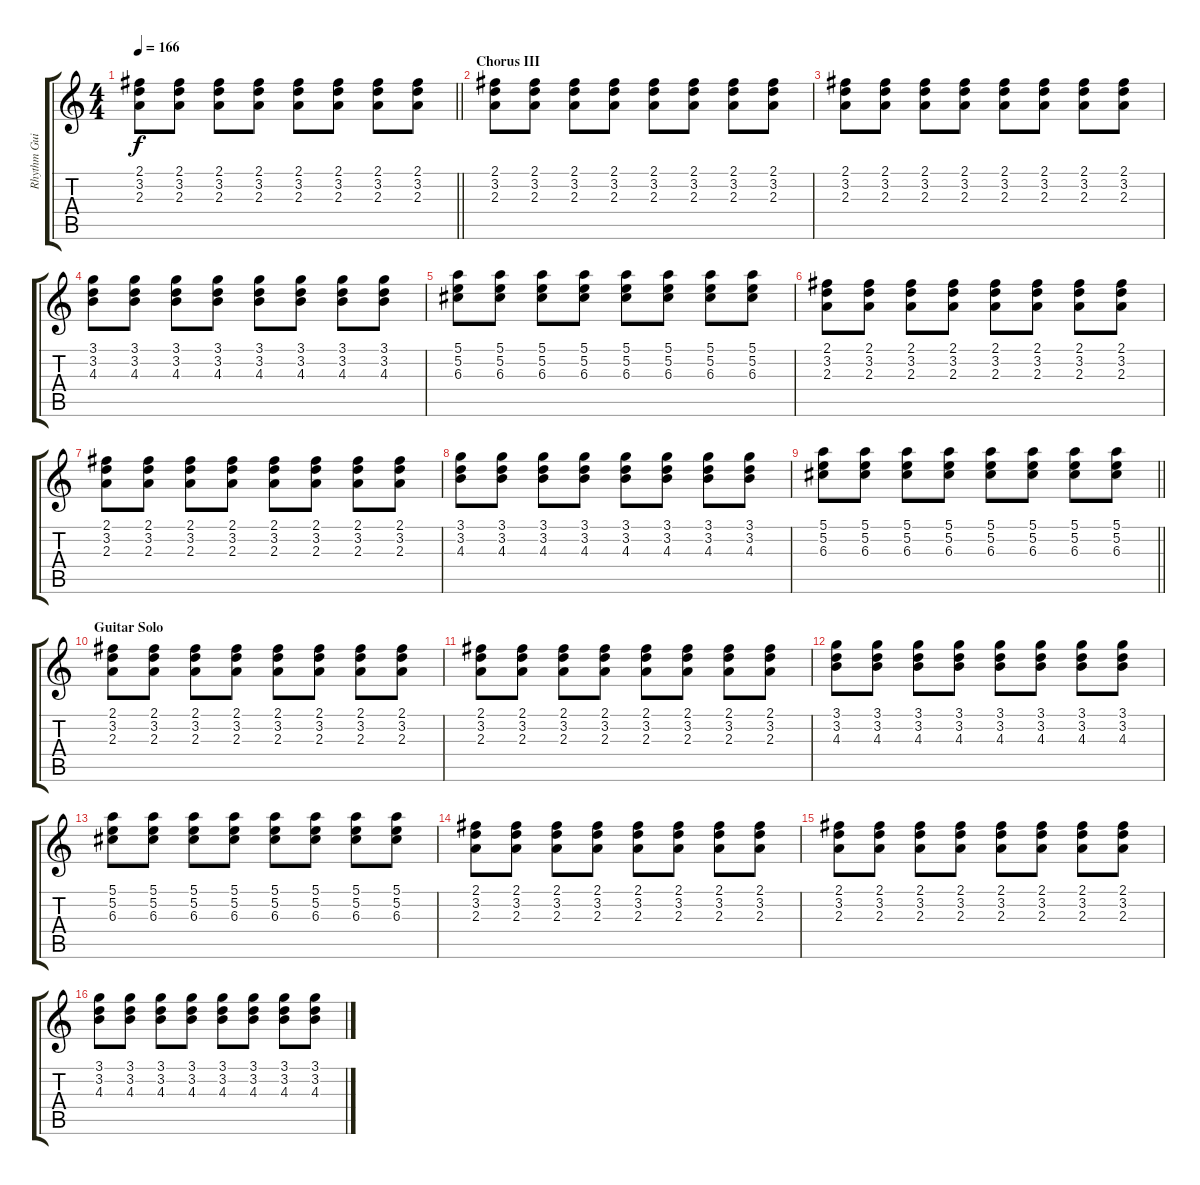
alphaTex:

\track ("Rhythm Guitar" "Rhythm Gui") {instrument overdrivenguitar}
\staff {score tabs}
\tuning (E4 B3 G3 D3 A2 E2) {hide}
\ts (4 4)
\tempo 166
\clef g2
\barLineRight lightlight
\ks c
(2.1 3.2 2.3).8{dy f} (2.1 3.2 2.3).8 (2.1 3.2 2.3).8 (2.1 3.2 2.3).8 (2.1 3.2 2.3).8 (2.1 3.2 2.3).8 (2.1 3.2 2.3).8 (2.1 3.2 2.3).8 |
\section ("" "Chorus III")
(2.1 3.2 2.3).8 (2.1 3.2 2.3).8 (2.1 3.2 2.3).8 (2.1 3.2 2.3).8 (2.1 3.2 2.3).8 (2.1 3.2 2.3).8 (2.1 3.2 2.3).8 (2.1 3.2 2.3).8 |
(2.1 3.2 2.3).8 (2.1 3.2 2.3).8 (2.1 3.2 2.3).8 (2.1 3.2 2.3).8 (2.1 3.2 2.3).8 (2.1 3.2 2.3).8 (2.1 3.2 2.3).8 (2.1 3.2 2.3).8 |
(3.1 3.2 4.3).8 (3.1 3.2 4.3).8 (3.1 3.2 4.3).8 (3.1 3.2 4.3).8 (3.1 3.2 4.3).8 (3.1 3.2 4.3).8 (3.1 3.2 4.3).8 (3.1 3.2 4.3).8 |
(5.1 5.2 6.3).8 (5.1 5.2 6.3).8 (5.1 5.2 6.3).8 (5.1 5.2 6.3).8 (5.1 5.2 6.3).8 (5.1 5.2 6.3).8 (5.1 5.2 6.3).8 (5.1 5.2 6.3).8 |
(2.1 3.2 2.3).8 (2.1 3.2 2.3).8 (2.1 3.2 2.3).8 (2.1 3.2 2.3).8 (2.1 3.2 2.3).8 (2.1 3.2 2.3).8 (2.1 3.2 2.3).8 (2.1 3.2 2.3).8 |
(2.1 3.2 2.3).8 (2.1 3.2 2.3).8 (2.1 3.2 2.3).8 (2.1 3.2 2.3).8 (2.1 3.2 2.3).8 (2.1 3.2 2.3).8 (2.1 3.2 2.3).8 (2.1 3.2 2.3).8 |
(3.1 3.2 4.3).8 (3.1 3.2 4.3).8 (3.1 3.2 4.3).8 (3.1 3.2 4.3).8 (3.1 3.2 4.3).8 (3.1 3.2 4.3).8 (3.1 3.2 4.3).8 (3.1 3.2 4.3).8 |
\barLineRight lightlight
(5.1 5.2 6.3).8 (5.1 5.2 6.3).8 (5.1 5.2 6.3).8 (5.1 5.2 6.3).8 (5.1 5.2 6.3).8 (5.1 5.2 6.3).8 (5.1 5.2 6.3).8 (5.1 5.2 6.3).8 |
\section ("" "Guitar Solo")
(2.1 3.2 2.3).8 (2.1 3.2 2.3).8 (2.1 3.2 2.3).8 (2.1 3.2 2.3).8 (2.1 3.2 2.3).8 (2.1 3.2 2.3).8 (2.1 3.2 2.3).8 (2.1 3.2 2.3).8 |
(2.1 3.2 2.3).8 (2.1 3.2 2.3).8 (2.1 3.2 2.3).8 (2.1 3.2 2.3).8 (2.1 3.2 2.3).8 (2.1 3.2 2.3).8 (2.1 3.2 2.3).8 (2.1 3.2 2.3).8 |
(3.1 3.2 4.3).8 (3.1 3.2 4.3).8 (3.1 3.2 4.3).8 (3.1 3.2 4.3).8 (3.1 3.2 4.3).8 (3.1 3.2 4.3).8 (3.1 3.2 4.3).8 (3.1 3.2 4.3).8 |
(5.1 5.2 6.3).8 (5.1 5.2 6.3).8 (5.1 5.2 6.3).8 (5.1 5.2 6.3).8 (5.1 5.2 6.3).8 (5.1 5.2 6.3).8 (5.1 5.2 6.3).8 (5.1 5.2 6.3).8 |
(2.1 3.2 2.3).8 (2.1 3.2 2.3).8 (2.1 3.2 2.3).8 (2.1 3.2 2.3).8 (2.1 3.2 2.3).8 (2.1 3.2 2.3).8 (2.1 3.2 2.3).8 (2.1 3.2 2.3).8 |
(2.1 3.2 2.3).8 (2.1 3.2 2.3).8 (2.1 3.2 2.3).8 (2.1 3.2 2.3).8 (2.1 3.2 2.3).8 (2.1 3.2 2.3).8 (2.1 3.2 2.3).8 (2.1 3.2 2.3).8 |
(3.1 3.2 4.3).8 (3.1 3.2 4.3).8 (3.1 3.2 4.3).8 (3.1 3.2 4.3).8 (3.1 3.2 4.3).8 (3.1 3.2 4.3).8 (3.1 3.2 4.3).8 (3.1 3.2 4.3).8
